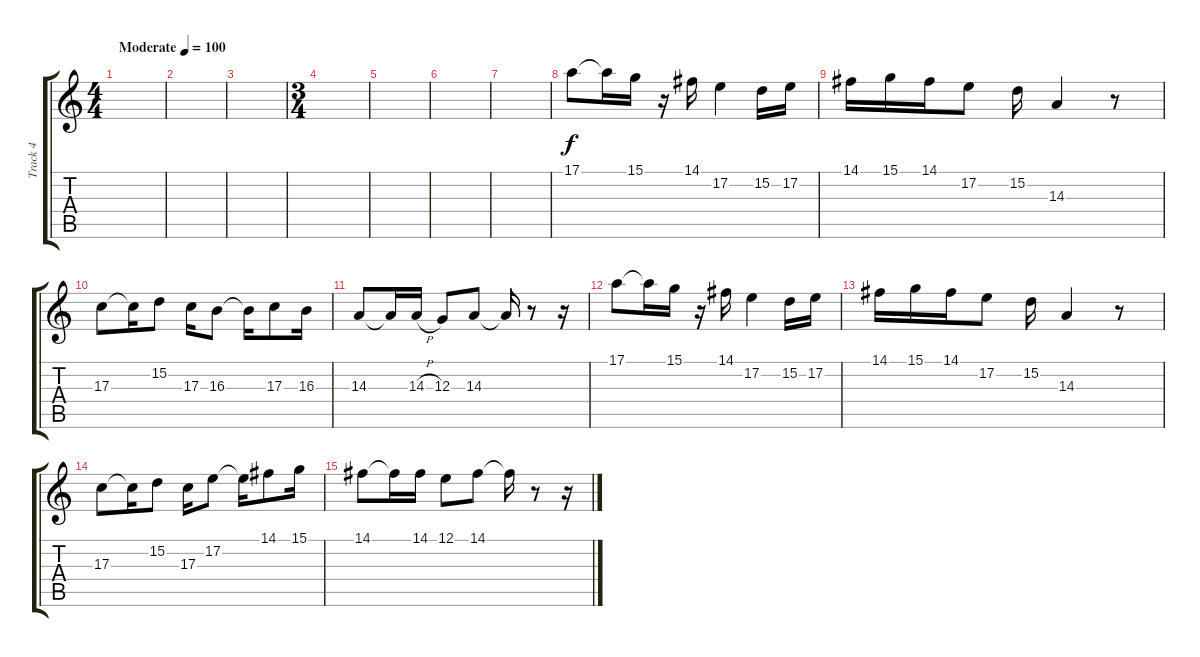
\track ("Track 4" "Track 4") {instrument bagpipe}
\staff {score tabs}
\tuning (E4 B3 G3 D3 A2 E2) {hide}
\ts (4 4)
\tempo (100 "Moderate")
\clef g2
\ks c
|
|
|
\ts (3 4)
|
|
|
|
17.1.8 17.1{t}.16 15.1.16 r.16 14.1.16 17.2.4 15.2.16 17.2.16 |
14.1.16 15.1.16 14.1.16 17.2.8 15.2.16 14.3.4 r.8 |
17.3.8 17.3{t}.16 15.2.8 17.3.16 16.3.8 16.3{t}.16 17.3.8 16.3.16 |
14.3.8 14.3{t}.16 14.3{h}.16 12.3.8 14.3.8 14.3{t}.16 r.8 r.16 |
17.1.8 17.1{t}.16 15.1.16 r.16 14.1.16 17.2.4 15.2.16 17.2.16 |
14.1.16 15.1.16 14.1.16 17.2.8 15.2.16 14.3.4 r.8 |
17.3.8 17.3{t}.16 15.2.8 17.3.16 17.2.8 17.2{t}.16 14.1.8 15.1.16 |
14.1.8 14.1{t}.16 14.1.16 12.1.8 14.1.8 14.1{t}.16 r.8 r.16
